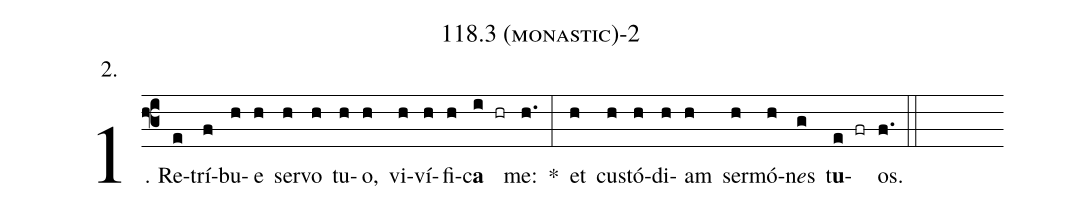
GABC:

name: 118.3 (monastic)-2;
annotation: 2.;
%%
(f3)1. Re(e)trí(f)bu(h)e(h) ser(h)vo(h) tu(h)o,(h) vi(h)ví(h)fi(h)c<b>a</b>(i hr) me:(h.) *(:) et(h) cus(h)tó(h)di(h)am(h) ser(h)mó(h)n<i>e</i>s(g) t<b>u</b>(e fr)os.(f.) (::)
